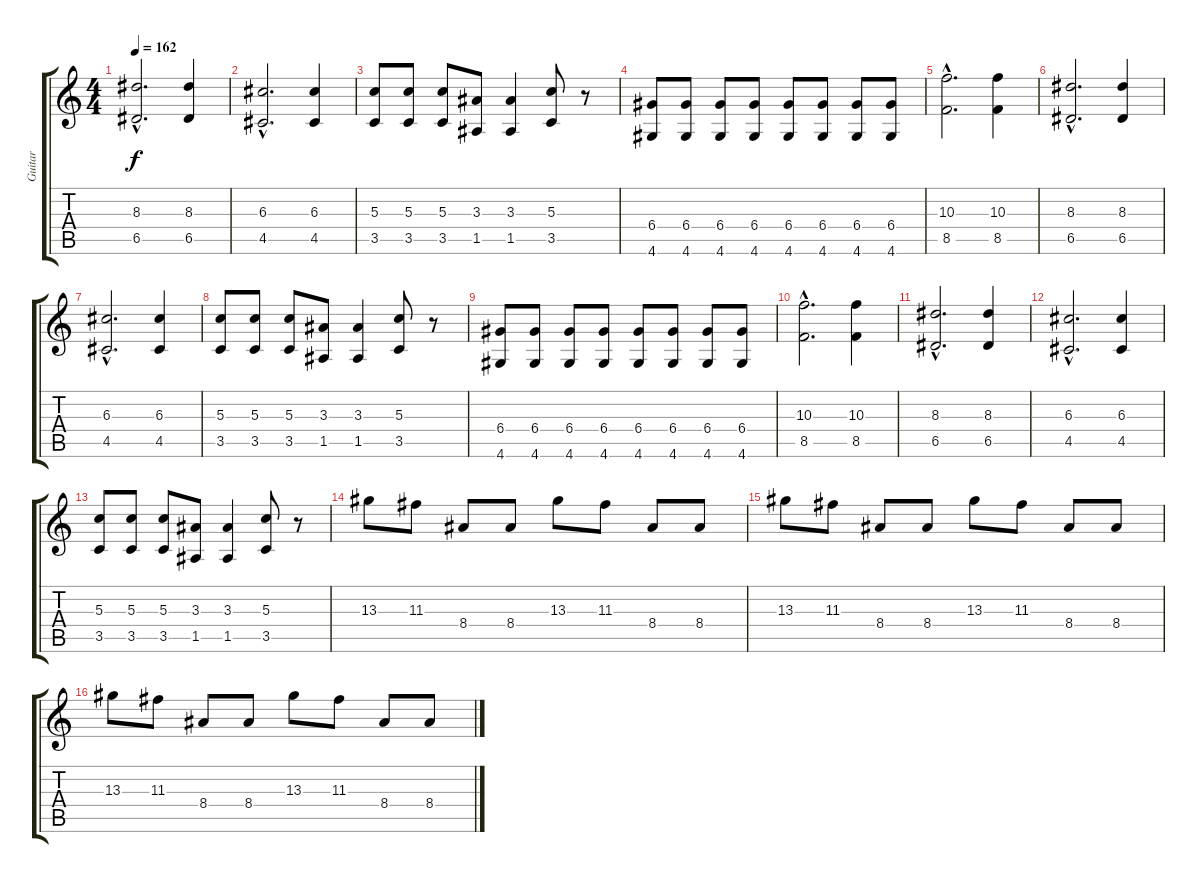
\track ("Guitar" "Guitar") {instrument distortionguitar}
\staff {score tabs}
\tuning (E4 B3 G3 D3 A2 E2) {hide}
\ts (4 4)
\tempo 162
\clef g2
\ks c
(8.3{hac} 6.5{hac}).2{d dy f} (8.3 6.5).4 |
(6.3{hac} 4.5{hac}).2{d} (6.3 4.5).4 |
(5.3 3.5).8 (5.3 3.5).8 (5.3 3.5).8 (3.3 1.5).8 (3.3 1.5).4 (5.3 3.5).8 r.8 |
(6.4 4.6).8 (6.4 4.6).8 (6.4 4.6).8 (6.4 4.6).8 (6.4 4.6).8 (6.4 4.6).8 (6.4 4.6).8 (6.4 4.6).8 |
(10.3{hac} 8.5{hac}).2{d} (10.3 8.5).4 |
(8.3{hac} 6.5{hac}).2{d} (8.3 6.5).4 |
(6.3{hac} 4.5{hac}).2{d} (6.3 4.5).4 |
(5.3 3.5).8 (5.3 3.5).8 (5.3 3.5).8 (3.3 1.5).8 (3.3 1.5).4 (5.3 3.5).8 r.8 |
(6.4 4.6).8 (6.4 4.6).8 (6.4 4.6).8 (6.4 4.6).8 (6.4 4.6).8 (6.4 4.6).8 (6.4 4.6).8 (6.4 4.6).8 |
(10.3{hac} 8.5{hac}).2{d} (10.3 8.5).4 |
(8.3{hac} 6.5{hac}).2{d} (8.3 6.5).4 |
(6.3{hac} 4.5{hac}).2{d} (6.3 4.5).4 |
(5.3 3.5).8 (5.3 3.5).8 (5.3 3.5).8 (3.3 1.5).8 (3.3 1.5).4 (5.3 3.5).8 r.8 |
13.3.8 11.3.8 8.4.8 8.4.8 13.3.8 11.3.8 8.4.8 8.4.8 |
13.3.8 11.3.8 8.4.8 8.4.8 13.3.8 11.3.8 8.4.8 8.4.8 |
13.3.8 11.3.8 8.4.8 8.4.8 13.3.8 11.3.8 8.4.8 8.4.8
